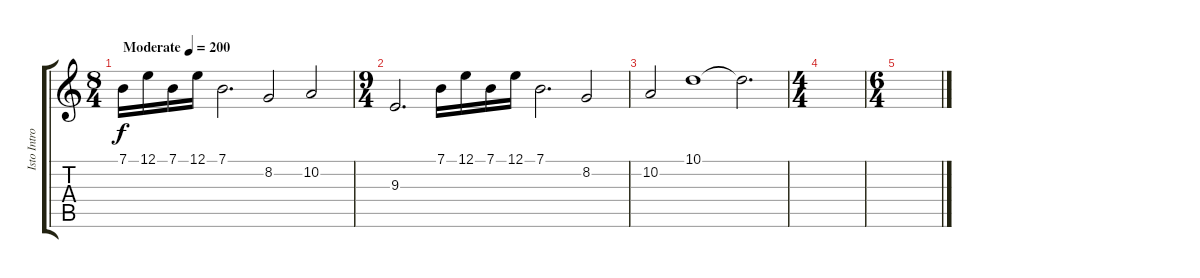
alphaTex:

\track ("Isto Intro" "Isto Intro") {instrument whistle}
\staff {score tabs}
\tuning (E4 B3 G3 D3 A2 E2) {hide}
\ts (8 4)
\tempo (200 "Moderate")
\clef g2
\ks c
7.1.16{dy f instrument whistle} 12.1.16 7.1.16 12.1.16 7.1.2{d} 8.2.2 10.2.2 |
\ts (9 4)
9.3.2{d} 7.1.16 12.1.16 7.1.16 12.1.16 7.1.2{d} 8.2.2 |
10.2.2 10.1.1 10.1{t}.2{d} |
\ts (4 4)
|
\ts (6 4)
